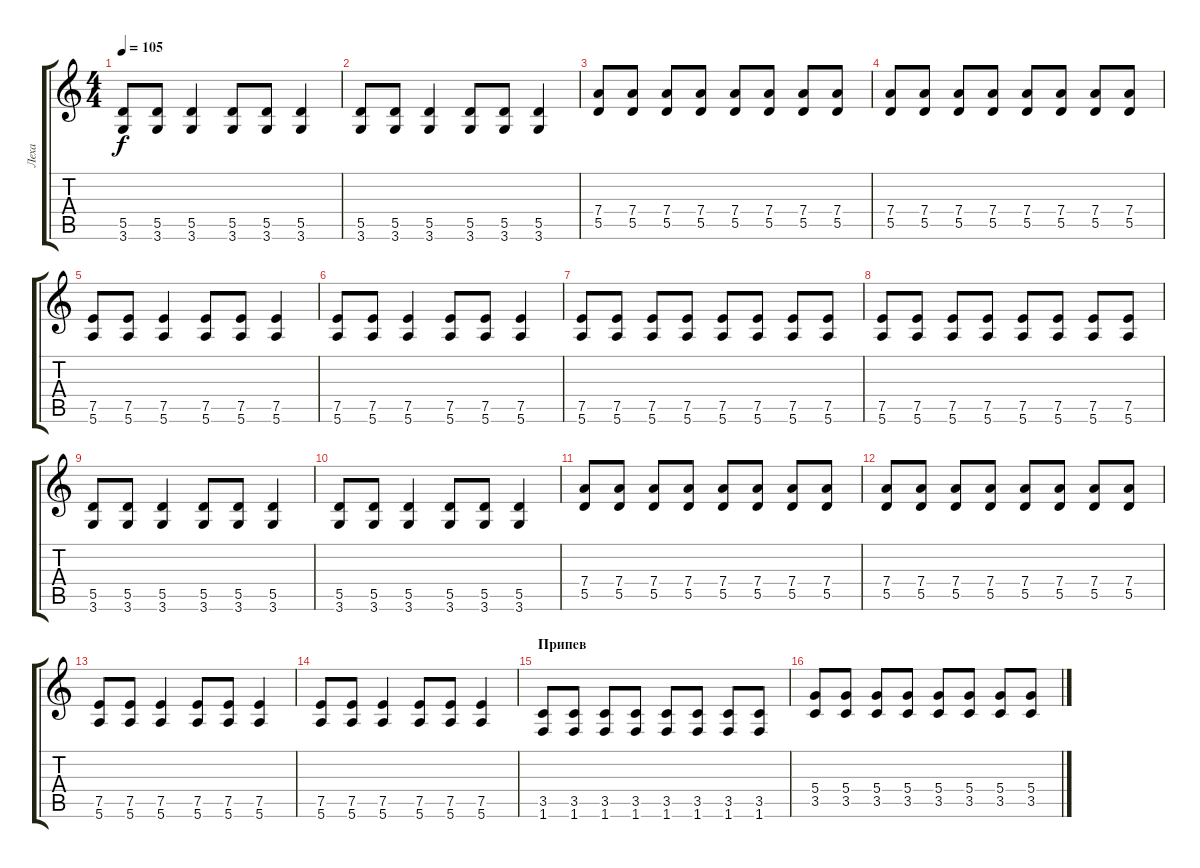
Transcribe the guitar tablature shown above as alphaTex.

\track ("Леха" "Леха") {instrument overdrivenguitar}
\staff {score tabs}
\tuning (E4 B3 G3 D3 A2 E2) {hide}
\ts (4 4)
\tempo 105
\clef g2
\ks c
(5.5 3.6).8{dy f volume 11 instrument overdrivenguitar} (5.5 3.6).8 (5.5 3.6).4 (5.5 3.6).8 (5.5 3.6).8 (5.5 3.6).4 |
(5.5 3.6).8{volume 11 instrument overdrivenguitar} (5.5 3.6).8 (5.5 3.6).4 (5.5 3.6).8 (5.5 3.6).8 (5.5 3.6).4 |
(7.4 5.5).8{volume 11 instrument overdrivenguitar} (7.4 5.5).8 (7.4 5.5).8 (7.4 5.5).8 (7.4 5.5).8 (7.4 5.5).8 (7.4 5.5).8 (7.4 5.5).8 |
(7.4 5.5).8{volume 11 instrument overdrivenguitar} (7.4 5.5).8 (7.4 5.5).8 (7.4 5.5).8 (7.4 5.5).8 (7.4 5.5).8 (7.4 5.5).8 (7.4 5.5).8 |
(7.5 5.6).8{volume 11 instrument overdrivenguitar} (7.5 5.6).8 (7.5 5.6).4 (7.5 5.6).8 (7.5 5.6).8 (7.5 5.6).4 |
(7.5 5.6).8{volume 11 instrument overdrivenguitar} (7.5 5.6).8 (7.5 5.6).4 (7.5 5.6).8 (7.5 5.6).8 (7.5 5.6).4 |
(7.5 5.6).8{volume 11 instrument overdrivenguitar} (7.5 5.6).8 (7.5 5.6).8 (7.5 5.6).8 (7.5 5.6).8 (7.5 5.6).8 (7.5 5.6).8 (7.5 5.6).8 |
(7.5 5.6).8{volume 11 instrument overdrivenguitar} (7.5 5.6).8 (7.5 5.6).8 (7.5 5.6).8 (7.5 5.6).8 (7.5 5.6).8 (7.5 5.6).8 (7.5 5.6).8 |
(5.5 3.6).8{volume 11 instrument overdrivenguitar} (5.5 3.6).8 (5.5 3.6).4 (5.5 3.6).8 (5.5 3.6).8 (5.5 3.6).4 |
(5.5 3.6).8{volume 11 instrument overdrivenguitar} (5.5 3.6).8 (5.5 3.6).4 (5.5 3.6).8 (5.5 3.6).8 (5.5 3.6).4 |
(7.4 5.5).8{volume 11 instrument overdrivenguitar} (7.4 5.5).8 (7.4 5.5).8 (7.4 5.5).8 (7.4 5.5).8 (7.4 5.5).8 (7.4 5.5).8 (7.4 5.5).8 |
(7.4 5.5).8{volume 11 instrument overdrivenguitar} (7.4 5.5).8 (7.4 5.5).8 (7.4 5.5).8 (7.4 5.5).8 (7.4 5.5).8 (7.4 5.5).8 (7.4 5.5).8 |
(7.5 5.6).8{volume 11 instrument overdrivenguitar} (7.5 5.6).8 (7.5 5.6).4 (7.5 5.6).8 (7.5 5.6).8 (7.5 5.6).4 |
(7.5 5.6).8{volume 11 instrument overdrivenguitar} (7.5 5.6).8 (7.5 5.6).4 (7.5 5.6).8 (7.5 5.6).8 (7.5 5.6).4 |
\section ("" "Припев")
(3.5 1.6).8{volume 11 instrument overdrivenguitar} (3.5 1.6).8 (3.5 1.6).8 (3.5 1.6).8 (3.5 1.6).8 (3.5 1.6).8 (3.5 1.6).8 (3.5 1.6).8 |
(5.4 3.5).8{volume 11 instrument overdrivenguitar} (5.4 3.5).8 (5.4 3.5).8 (5.4 3.5).8 (5.4 3.5).8 (5.4 3.5).8 (5.4 3.5).8 (5.4 3.5).8
